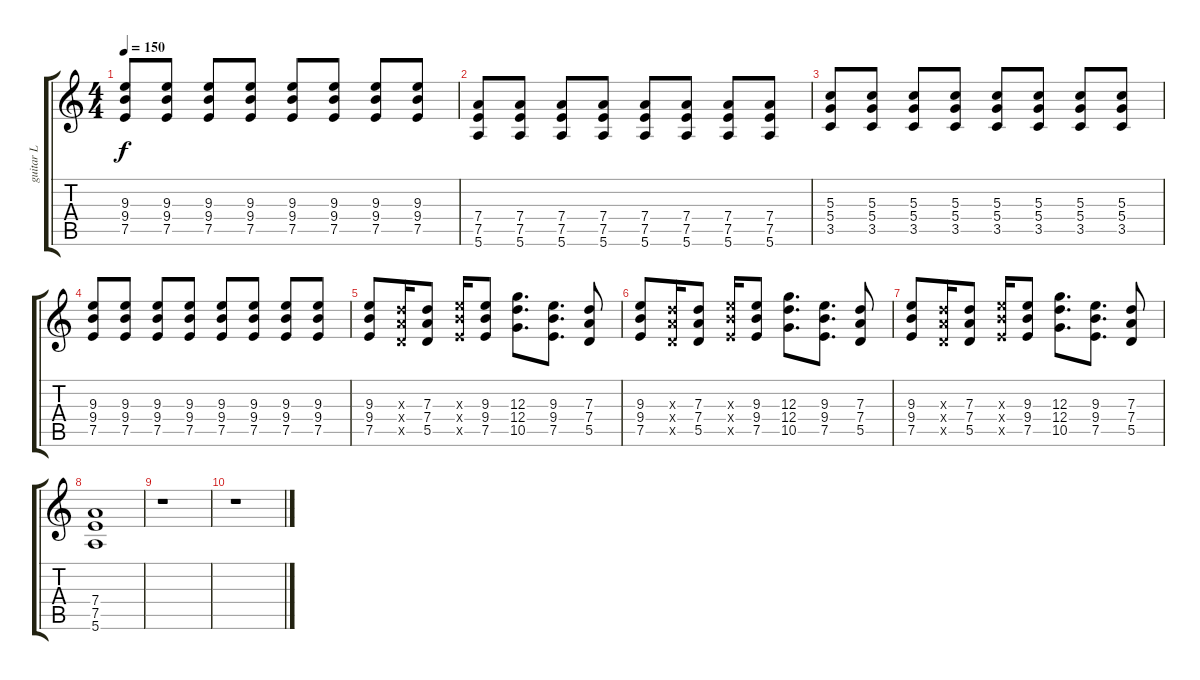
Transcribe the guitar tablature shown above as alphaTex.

\track ("guitar L" "guitar L") {instrument distortionguitar}
\staff {score tabs}
\tuning (E4 B3 G3 D3 A2 E2) {hide}
\ts (4 4)
\tempo 150
\clef g2
\ks c
(9.3 9.4 7.5).8{dy f} (9.3 9.4 7.5).8 (9.3 9.4 7.5).8 (9.3 9.4 7.5).8 (9.3 9.4 7.5).8 (9.3 9.4 7.5).8 (9.3 9.4 7.5).8 (9.3 9.4 7.5).8 |
(7.4 7.5 5.6).8 (7.4 7.5 5.6).8 (7.4 7.5 5.6).8 (7.4 7.5 5.6).8 (7.4 7.5 5.6).8 (7.4 7.5 5.6).8 (7.4 7.5 5.6).8 (7.4 7.5 5.6).8 |
(5.3 5.4 3.5).8 (5.3 5.4 3.5).8 (5.3 5.4 3.5).8 (5.3 5.4 3.5).8 (5.3 5.4 3.5).8 (5.3 5.4 3.5).8 (5.3 5.4 3.5).8 (5.3 5.4 3.5).8 |
(9.3 9.4 7.5).8 (9.3 9.4 7.5).8 (9.3 9.4 7.5).8 (9.3 9.4 7.5).8 (9.3 9.4 7.5).8 (9.3 9.4 7.5).8 (9.3 9.4 7.5).8 (9.3 9.4 7.5).8 |
(9.3 9.4 7.5).8 (7.3{x} 7.4{x} 5.5{x}).16 (7.3 7.4 5.5).8 (9.3{x} 9.4{x} 7.5{x}).16 (9.3 9.4 7.5).8 (12.3 12.4 10.5).8{d} (9.3 9.4 7.5).8{d} (7.3 7.4 5.5).8 |
(9.3 9.4 7.5).8 (7.3{x} 7.4{x} 5.5{x}).16 (7.3 7.4 5.5).8 (9.3{x} 9.4{x} 7.5{x}).16 (9.3 9.4 7.5).8 (12.3 12.4 10.5).8{d} (9.3 9.4 7.5).8{d} (7.3 7.4 5.5).8 |
(9.3 9.4 7.5).8 (7.3{x} 7.4{x} 5.5{x}).16 (7.3 7.4 5.5).8 (9.3{x} 9.4{x} 7.5{x}).16 (9.3 9.4 7.5).8 (12.3 12.4 10.5).8{d} (9.3 9.4 7.5).8{d} (7.3 7.4 5.5).8 |
(7.4 7.5 5.6).1 |
r.1 |
r.1
